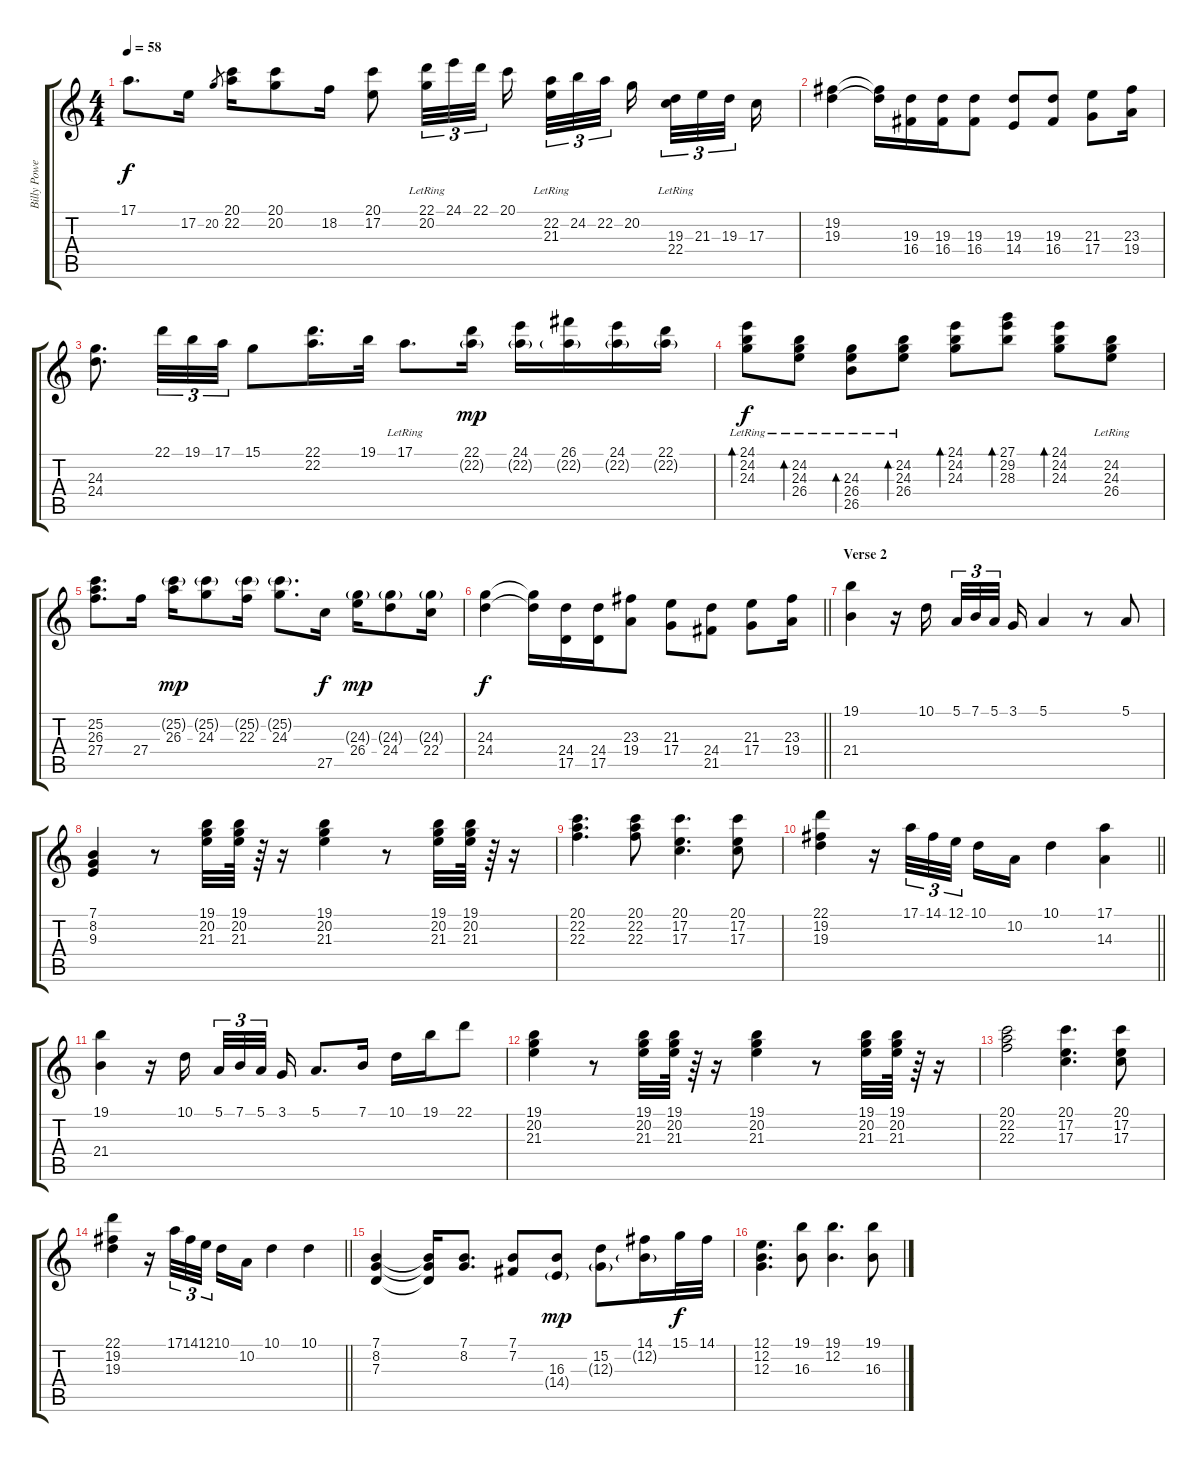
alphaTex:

\track ("Billy Powell (keyboard right hand)" "Billy Powe") {instrument acousticgrandpiano}
\staff {score tabs}
\tuning (E4 B3 G3 D3 A2 E2) {hide}
\ts (4 4)
\tempo 58
\clef g2
\ks c
17.1.8{d dy f} 17.2.16 20.2.8{gr} (20.1 22.2).16 (20.1 20.2).8 18.2.16 (20.1 17.2).8 (22.1 20.2{lr}).32{tu (3 2)} 24.1.32{tu (3 2)} 22.1.32{tu (3 2) beam splitsecondary} 20.1.16 (22.2 21.3{lr}).32{tu (3 2)} 24.2.32{tu (3 2)} 22.2.32{tu (3 2) beam splitsecondary} 20.2.16{beam splitsecondary} (19.3 22.4{lr}).32{tu (3 2)} 21.3.32{tu (3 2)} 19.3.32{tu (3 2) beam splitsecondary} 17.3.16 |
(19.2 19.3).4 (19.2{t} 19.3{t}).16 (19.3 16.4).16 (19.3 16.4).16 (19.3 16.4).8 (19.3 14.4).8 (19.3 16.4).8 (21.3 17.4).8 (23.3 19.4).16 |
(24.3 24.4).8{d} 22.1.32{tu (3 2)} 19.1.32{tu (3 2)} 17.1.32{tu (3 2)} 15.1.8 (22.1 22.2).16{d} 19.1.32 17.1{lr}.8{d} (22.1 22.2{g}).16{dy mp} (24.1 22.2{g}).16 (26.1 22.2{g}).16 (24.1 22.2{g}).16 (22.1 22.2{g}).16 |
(24.1{lr} 24.2 24.3).8{bd 60 dy f} (24.2{lr} 24.3 26.4).8{bd 60} (24.3 26.4 26.5{lr}).8{bd 60} (24.2 24.3 26.4{lr}).8{bd 60} (24.1 24.2 24.3).8{bd 60} (27.1 29.2 28.3).8{bd 60} (24.1 24.2 24.3).8{bd 60} (24.2{lr} 24.3 26.4).8 |
(25.2 26.3 27.4).8{d} 27.4.16 (25.2{g} 26.3).16{dy mp} (25.2{g} 24.3).8 (25.2{g} 22.3).16 (25.2{g} 24.3).8{d} 27.5.16{dy f} (24.3{g} 26.4).16{dy mp} (24.3{g} 24.4).8 (24.3{g} 22.4).16 |
\barLineRight lightlight
(24.3 24.4).4{dy f} (24.3{t} 24.4{t}).16 (24.4 17.5).16 (24.4 17.5).16 (23.3 19.4).8 (21.3 17.4).8 (24.4 21.5).8 (21.3 17.4).8 (23.3 19.4).16 |
\section ("" "Verse 2")
(19.1 21.4).4{volume 10 instrument acousticgrandpiano} r.16 10.1.16{beam splitsecondary} 5.1.32{tu (3 2)} 7.1.32{tu (3 2)} 5.1.32{tu (3 2) beam splitsecondary} 3.1.16 5.1.4 r.8 5.1.8 |
(7.1 8.2 9.3).4 r.8 (19.1 20.2 21.3).32 (19.1 20.2 21.3).64 r.64 r.16 (19.1 20.2 21.3).4 r.8 (19.1 20.2 21.3).32 (19.1 20.2 21.3).64 r.64 r.16 |
(20.1 22.2 22.3).4{d} (20.1 22.2 22.3).8 (20.1 17.2 17.3).4{d} (20.1 17.2 17.3).8 |
\barLineRight lightlight
(22.1 19.2 19.3).4 r.16 17.1.32{tu (3 2)} 14.1.32{tu (3 2)} 12.1.32{tu (3 2) beam splitsecondary} 10.1.16 10.2.16 10.1.4 (17.1 14.3).4 |
(19.1 21.4).4 r.16 10.1.16{beam splitsecondary} 5.1.32{tu (3 2)} 7.1.32{tu (3 2)} 5.1.32{tu (3 2) beam splitsecondary} 3.1.16 5.1.8{d} 7.1.16 10.1.16 19.1.16 22.1.8 |
(19.1 20.2 21.3).4 r.8 (19.1 20.2 21.3).32 (19.1 20.2 21.3).64 r.64 r.16 (19.1 20.2 21.3).4 r.8 (19.1 20.2 21.3).32 (19.1 20.2 21.3).64 r.64 r.16 |
(20.1 22.2 22.3).2 (20.1 17.2 17.3).4{d} (20.1 17.2 17.3).8 |
\barLineRight lightlight
(22.1 19.2 19.3).4 r.16 17.1.32{tu (3 2)} 14.1.32{tu (3 2)} 12.1.32{tu (3 2) beam splitsecondary} 10.1.16 10.2.16 10.1.4 10.1.4 |
\section ("" "")
(7.1 8.2 7.3).4 (7.1{t} 8.2{t} 7.3{t}).16 (7.1 8.2).8{d} (7.1 7.2).8 (16.3 14.4{g}).8{dy mp} (15.2 12.3{g}).8 (14.1 12.2{g}).16 15.1.32{dy f} 14.1.32 |
(12.1 12.2 12.3).4{d} (19.1 16.3).8 (19.1 12.2).4{d} (19.1 16.3).8
